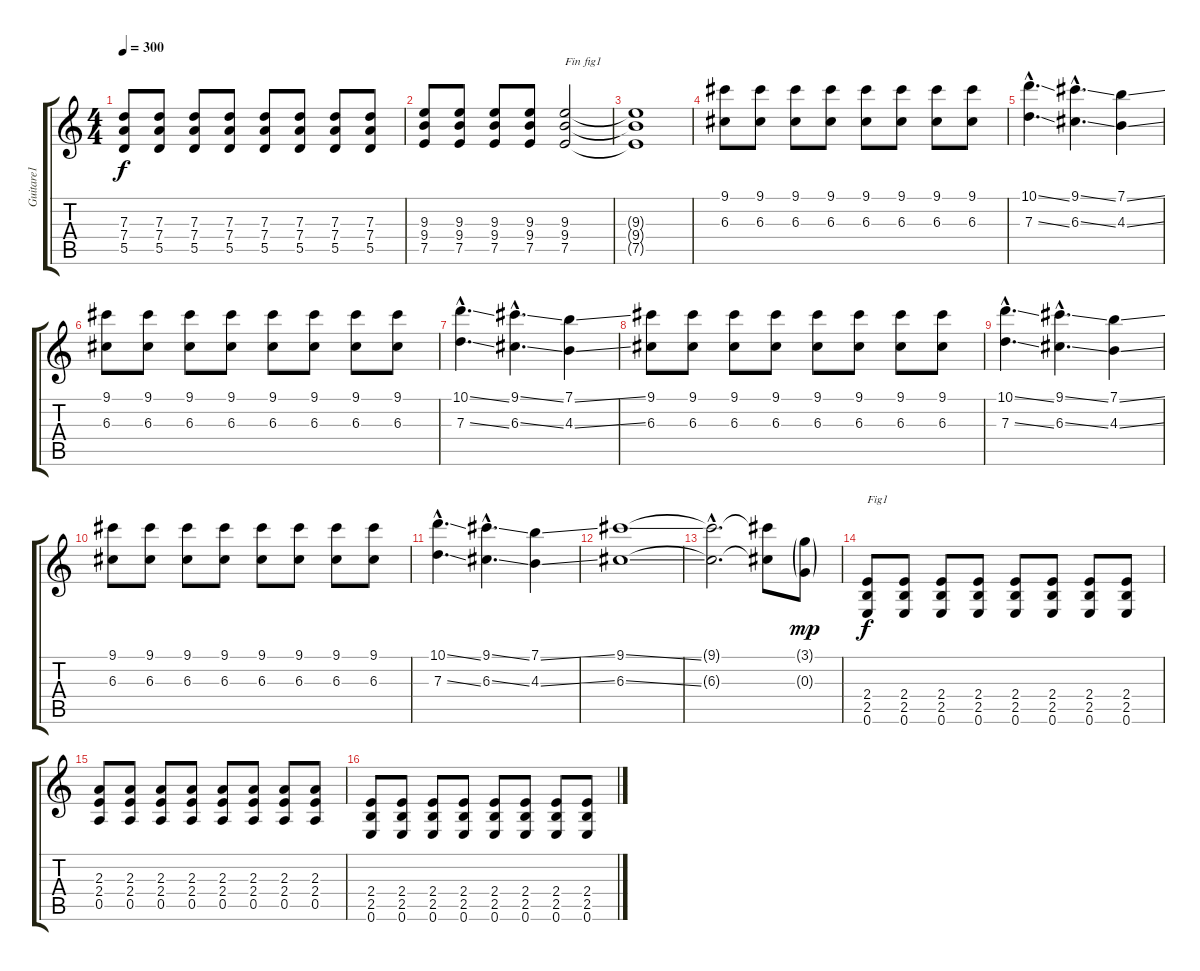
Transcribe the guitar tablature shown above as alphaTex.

\track ("Guitare1" "Guitare1") {instrument distortionguitar}
\staff {score tabs}
\tuning (E4 B3 G3 D3 A2 E2) {hide}
\ts (4 4)
\tempo 300
\clef g2
\ks c
(7.3 7.4 5.5).8{dy f} (7.3 7.4 5.5).8 (7.3 7.4 5.5).8 (7.3 7.4 5.5).8 (7.3 7.4 5.5).8 (7.3 7.4 5.5).8 (7.3 7.4 5.5).8 (7.3 7.4 5.5).8 |
(9.3 9.4 7.5).8 (9.3 9.4 7.5).8 (9.3 9.4 7.5).8 (9.3 9.4 7.5).8 (9.3 9.4 7.5).2{txt "Fin fig1"} |
(9.3{t} 9.4{t} 7.5{t}).1 |
(9.1 6.3).8 (9.1 6.3).8 (9.1 6.3).8 (9.1 6.3).8 (9.1 6.3).8 (9.1 6.3).8 (9.1 6.3).8 (9.1 6.3).8 |
(10.1{ss hac} 7.3{ss hac}).4{d} (9.1{ss hac} 6.3{ss hac}).4{d} (7.1{ss} 4.3{ss}).4 |
(9.1 6.3).8 (9.1 6.3).8 (9.1 6.3).8 (9.1 6.3).8 (9.1 6.3).8 (9.1 6.3).8 (9.1 6.3).8 (9.1 6.3).8 |
(10.1{ss hac} 7.3{ss hac}).4{d} (9.1{ss hac} 6.3{ss hac}).4{d} (7.1{ss} 4.3{ss}).4 |
(9.1 6.3).8 (9.1 6.3).8 (9.1 6.3).8 (9.1 6.3).8 (9.1 6.3).8 (9.1 6.3).8 (9.1 6.3).8 (9.1 6.3).8 |
(10.1{ss hac} 7.3{ss hac}).4{d} (9.1{ss hac} 6.3{ss hac}).4{d} (7.1{ss} 4.3{ss}).4 |
(9.1 6.3).8 (9.1 6.3).8 (9.1 6.3).8 (9.1 6.3).8 (9.1 6.3).8 (9.1 6.3).8 (9.1 6.3).8 (9.1 6.3).8 |
(10.1{ss hac} 7.3{ss hac}).4{d} (9.1{ss hac} 6.3{ss hac}).4{d} (7.1{ss} 4.3{ss}).4 |
(9.1{ss} 6.3{ss}).1 |
(9.1{hac t} 6.3{hac t}).2{d} (9.1{t} 6.3{t}).8 (3.1{g} 0.3{g}).8{dy mp} |
(2.4 2.5 0.6).8{txt "Fig1" dy f} (2.4 2.5 0.6).8 (2.4 2.5 0.6).8 (2.4 2.5 0.6).8 (2.4 2.5 0.6).8 (2.4 2.5 0.6).8 (2.4 2.5 0.6).8 (2.4 2.5 0.6).8 |
(2.3 2.4 0.5).8 (2.3 2.4 0.5).8 (2.3 2.4 0.5).8 (2.3 2.4 0.5).8 (2.3 2.4 0.5).8 (2.3 2.4 0.5).8 (2.3 2.4 0.5).8 (2.3 2.4 0.5).8 |
(2.4 2.5 0.6).8 (2.4 2.5 0.6).8 (2.4 2.5 0.6).8 (2.4 2.5 0.6).8 (2.4 2.5 0.6).8 (2.4 2.5 0.6).8 (2.4 2.5 0.6).8 (2.4 2.5 0.6).8
